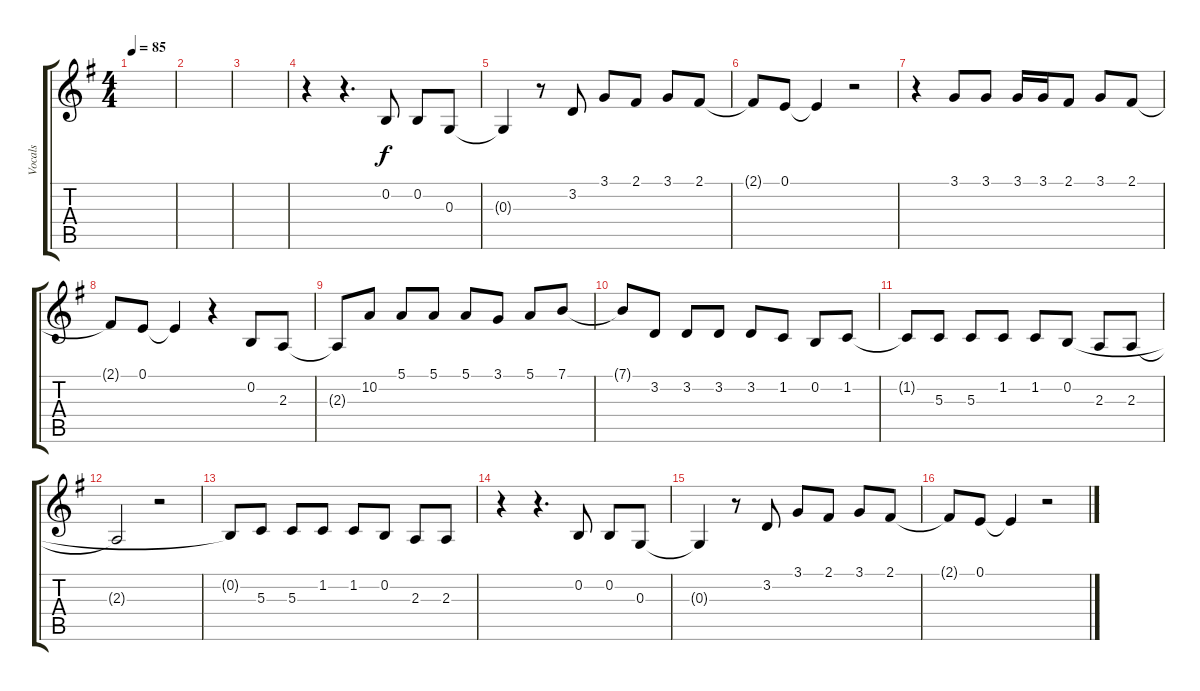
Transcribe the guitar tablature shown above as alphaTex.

\track ("Vocals" "Vocals") {instrument altosax}
\staff {score tabs}
\tuning (E4 B3 G3 D3 A2 E2) {hide}
\ts (4 4)
\tempo 85
\clef g2
\ks g
|
|
|
r.4 r.4{d} 0.2.8 0.2.8 0.3.8 |
0.3{t}.4 r.8 3.2.8 3.1.8 2.1.8 3.1.8 2.1.8 |
2.1{t}.8 0.1.8 0.1{t}.4 r.2 |
r.4 3.1.8 3.1.8 3.1.16 3.1.16 2.1.8 3.1.8 2.1.8 |
2.1{t}.8 0.1.8 0.1{t}.4 r.4 0.2.8 2.3.8 |
2.3{t}.8 10.2.8 5.1.8 5.1.8 5.1.8 3.1.8 5.1.8 7.1.8 |
7.1{t}.8 3.2.8 3.2.8 3.2.8 3.2.8 1.2.8 0.2.8 1.2.8 |
1.2{t}.8 5.3.8 5.3.8 1.2.8 1.2.8 0.2.8 2.3.8 2.3.8 |
2.3{t}.2 r.2 |
0.2{t}.8 5.3.8 5.3.8 1.2.8 1.2.8 0.2.8 2.3.8 2.3.8 |
r.4 r.4{d} 0.2.8 0.2.8 0.3.8 |
0.3{t}.4 r.8 3.2.8 3.1.8 2.1.8 3.1.8 2.1.8 |
2.1{t}.8 0.1.8 0.1{t}.4 r.2
